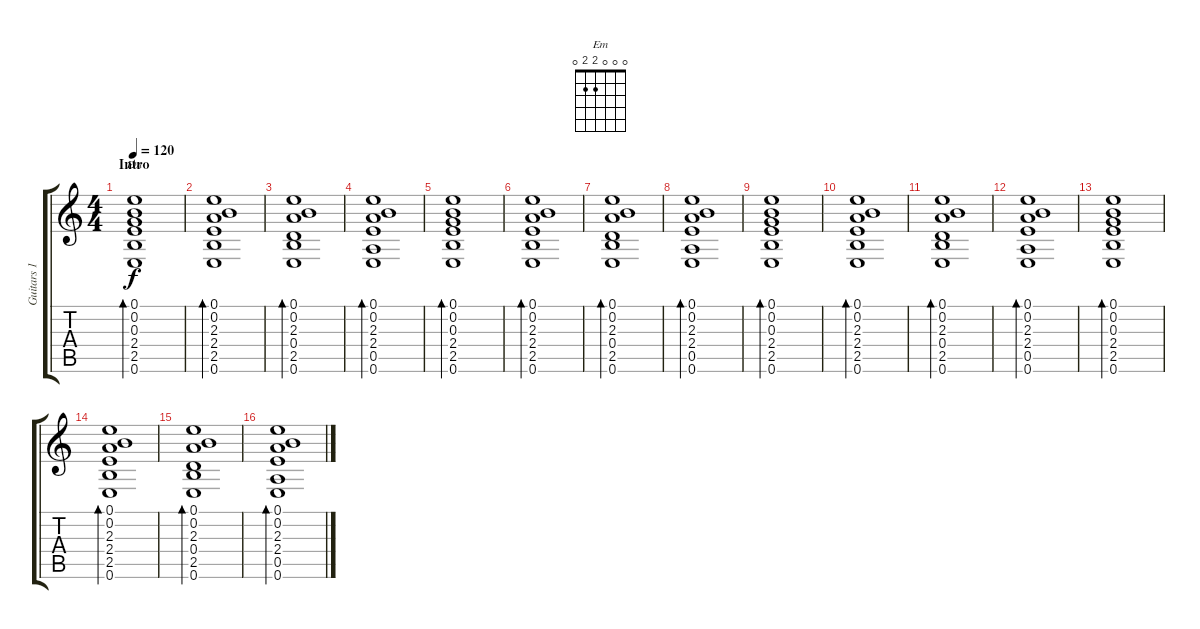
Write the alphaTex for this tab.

\track ("Guitars 1" "Guitars 1") {instrument electricguitarjazz}
\staff {score tabs}
\tuning (E4 B3 G3 D3 A2 E2) {hide}
\chord ("Em" 0 0 0 2 2 0)
\ts (4 4)
\section ("" "Intro")
\tempo 120
\clef g2
\ks c
(0.1 0.2 0.3 2.4 2.5 0.6).1{bd 120 ch "Em" dy f instrument electricguitarjazz} |
(0.1 0.2 2.3 2.4 2.5 0.6).1{bd 120} |
(0.1 0.2 2.3 0.4 2.5 0.6).1{bd 120} |
(0.1 0.2 2.3 2.4 0.5 0.6).1{bd 120} |
(0.1 0.2 0.3 2.4 2.5 0.6).1{bd 120} |
(0.1 0.2 2.3 2.4 2.5 0.6).1{bd 120} |
(0.1 0.2 2.3 0.4 2.5 0.6).1{bd 120} |
(0.1 0.2 2.3 2.4 0.5 0.6).1{bd 120} |
(0.1 0.2 0.3 2.4 2.5 0.6).1{bd 120} |
(0.1 0.2 2.3 2.4 2.5 0.6).1{bd 120} |
(0.1 0.2 2.3 0.4 2.5 0.6).1{bd 120} |
(0.1 0.2 2.3 2.4 0.5 0.6).1{bd 120} |
(0.1 0.2 0.3 2.4 2.5 0.6).1{bd 120} |
(0.1 0.2 2.3 2.4 2.5 0.6).1{bd 120} |
(0.1 0.2 2.3 0.4 2.5 0.6).1{bd 120} |
(0.1 0.2 2.3 2.4 0.5 0.6).1{bd 120}
